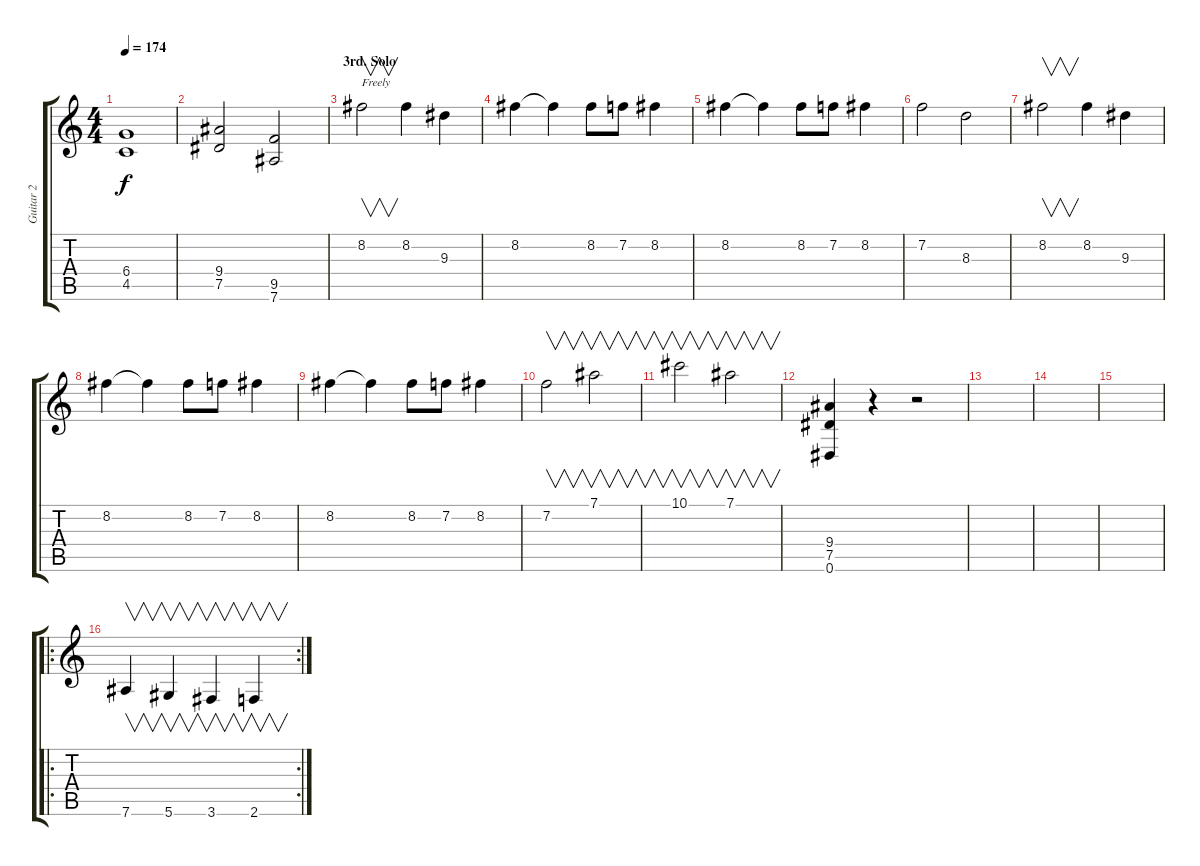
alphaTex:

\track ("Guitar 2" "Guitar 2") {instrument overdrivenguitar}
\staff {score tabs}
\tuning (Eb4 Bb3 Gb3 Db3 Ab2 Eb2) {hide}
\ts (4 4)
\tempo 174
\clef g2
\ks c
(6.4 4.5).1{dy f} |
(9.4 7.5).2 (9.5 7.6).2 |
\section ("" "3rd. Solo")
8.2.2{v txt "Freely"} 8.2.4 9.3.4 |
8.2.4 8.2{t}.4 8.2.8 7.2.8 8.2.4 |
8.2.4 8.2{t}.4 8.2.8 7.2.8 8.2.4 |
7.2.2 8.3.2 |
8.2.2{v} 8.2.4 9.3.4 |
8.2.4 8.2{t}.4 8.2.8 7.2.8 8.2.4 |
8.2.4 8.2{t}.4 8.2.8 7.2.8 8.2.4 |
7.2.2{v} 7.1.2{v} |
10.1.2{v} 7.1.2{v} |
(9.4 7.5 0.6).4 r.4 r.2 |
|
|
|
\ro
\rc 2
7.6.4{v} 5.6.4{v} 3.6.4{v} 2.6.4{v}
